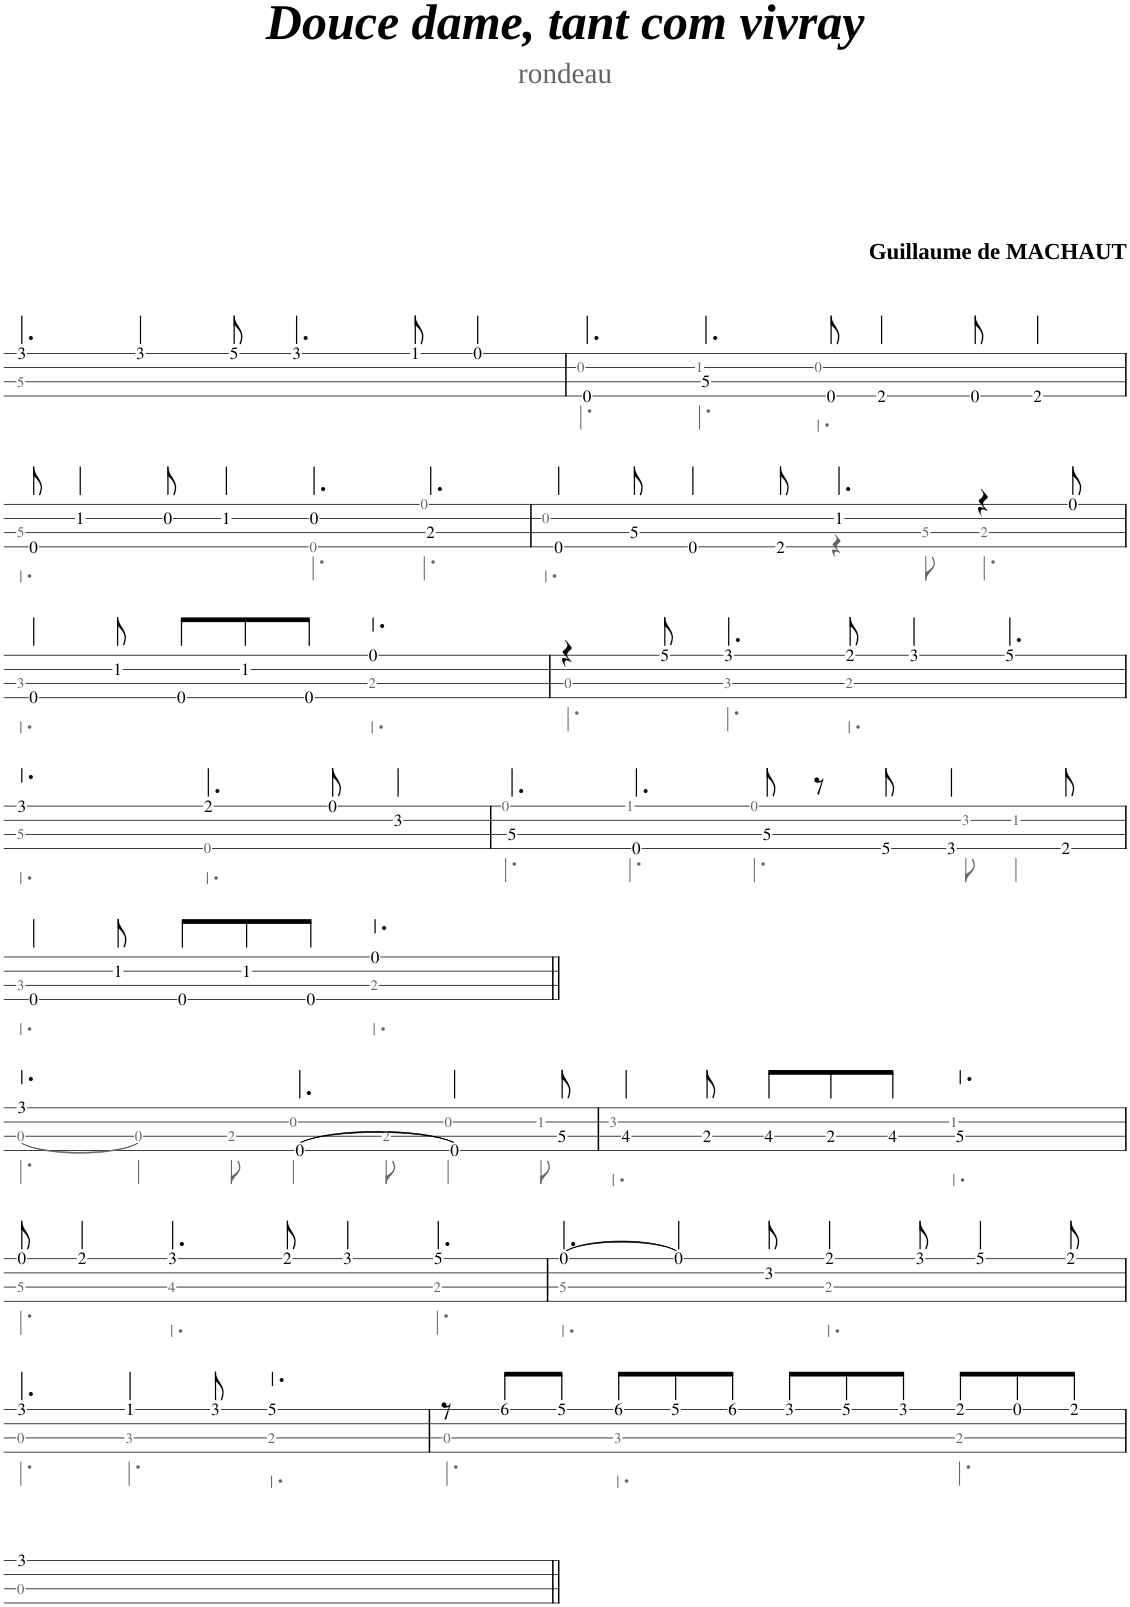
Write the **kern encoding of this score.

**kern
*part1
*staff1
*I"Ukulélé [Tablature]
*stria4
*k[b-]
*M12/8
=1
*^
4.cc/	1.f!i
4cc/	.
8dd/	.
4.cc/	.
8b-/	.
4a/	.
=2	=2
4.g/	4.e!i\
4.f/	4.f!i\
8g/	2.e!i\
4a/	.
8g/	.
4a/	.
!!LO:LB:g=z	!!
=3	=3
8g/	2.f!i\
4f/	.
8e/	.
4f/	.
4.e/	4.g!i\
4.d/	4.a!i\
=4	=4
4g/	2.e!i\
8f/	.
4g/	.
8a/	.
4.f/	4r
.	8f!i\
4r	4.d!i\
8a/	.
!!LO:LB:g=z	!!
=5	=5
4g/	2.e-X!i\
8f/	.
8g/L	.
8f/	.
8g/J	.
2.a/	2.d!i\
=6	=6
4r	4.c!i\
8dd/	.
4.cc/	4.e-X!i\
8bn/	2.d!i\
4cc/	.
4.dd/	.
!!LO:LB:g=z	!!
=7	=7
2.cc/	2.f!i\
4.bn/	2.g!i\
8a/	.
4g/	.
=8	=8
4.f/	4.a!i\
4.g/	4.b-!i\
8f/	4.a!i\
8r	.
8cc/	.
4b-/	8g!i\
.	4f!i\
8a/	.
!!LO:LB:g=z	!!
=9	=9
4g/	2.e-X!i\
8f/	.
8g/L	.
8f/	.
8g/J	.
2.a/	2.d!i\
!!LO:LB:g=z	!!
=10||	=10||
2.cc/	[4.c!i\
.	4c!i\]
.	8d!i\
[4.g/	4e!i\
.	8d!i\
4g/]	4e!i\
8f/	8f!i\
=11	=11
4e/	2.g!i\
8d/	.
8e/L	.
8d/	.
8e/J	.
2.f/	2.f!i\
!!LO:LB:g=z	!!
=12	=12
8a/	4.f!i\
4bn/	.
4.cc/	2.e!i\
8bn/	.
4cc/	.
4.dd/	4.d!i\
=13	=13
[4.a/	2.f!i\
4a/]	.
8g/	.
4bn/	2.d!i\
8cc/	.
4dd/	.
8bn/	.
!!LO:LB:g=z	!!
=14	=14
4.cc/	4.c!i\
4b-/	4.e-X!i\
8cc/	.
2.dd/	2.d!i\
=15	=15
8r	4.c!i\
8ee-X/L	.
8dd/J	.
8ee-/L	2.e-X!i\
8dd/	.
8ee-/J	.
8cc/L	.
8dd/	.
8cc/J	.
8bn/L	4.d!i\
8a/	.
8b/J	.
!!LO:LB:g=z	!!
=16	=16
1.cc	1.c!i
*v	*v
=||
*-
